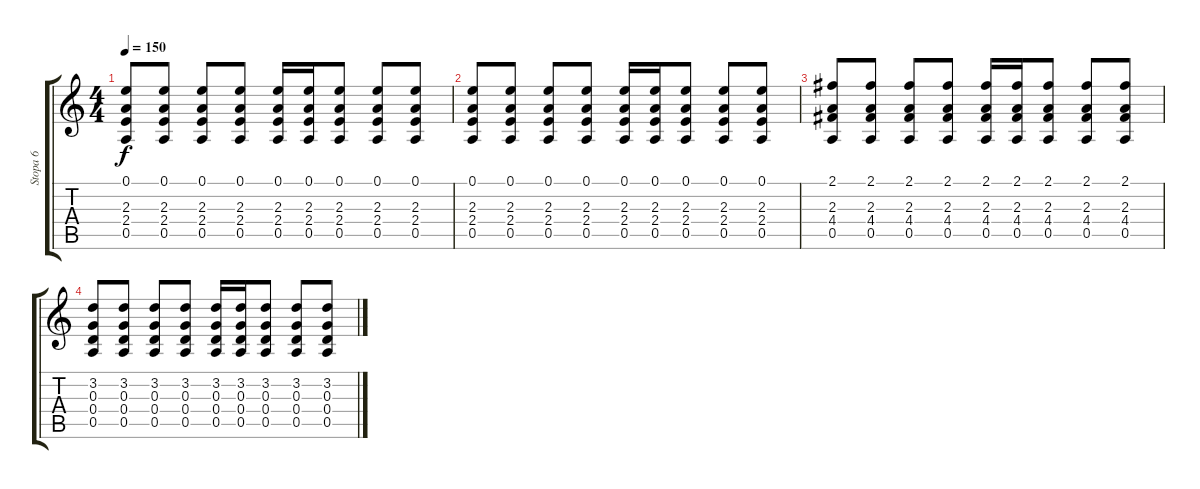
\track ("Stopa 6" "Stopa 6") {instrument distortionguitar}
\staff {score tabs}
\tuning (E4 B3 G3 D3 A2 E2) {hide}
\ts (4 4)
\tempo 150
\clef g2
\ks c
(0.1 2.3 2.4 0.5).8{dy f} (0.1 2.3 2.4 0.5).8 (0.1 2.3 2.4 0.5).8 (0.1 2.3 2.4 0.5).8 (0.1 2.3 2.4 0.5).16 (0.1 2.3 2.4 0.5).16 (0.1 2.3 2.4 0.5).8 (0.1 2.3 2.4 0.5).8 (0.1 2.3 2.4 0.5).8 |
(0.1 2.3 2.4 0.5).8 (0.1 2.3 2.4 0.5).8 (0.1 2.3 2.4 0.5).8 (0.1 2.3 2.4 0.5).8 (0.1 2.3 2.4 0.5).16 (0.1 2.3 2.4 0.5).16 (0.1 2.3 2.4 0.5).8 (0.1 2.3 2.4 0.5).8 (0.1 2.3 2.4 0.5).8 |
(2.1 2.3 4.4 0.5).8 (2.1 2.3 4.4 0.5).8 (2.1 2.3 4.4 0.5).8 (2.1 2.3 4.4 0.5).8 (2.1 2.3 4.4 0.5).16 (2.1 2.3 4.4 0.5).16 (2.1 2.3 4.4 0.5).8 (2.1 2.3 4.4 0.5).8 (2.1 2.3 4.4 0.5).8 |
(3.2 0.3 0.4 0.5).8 (3.2 0.3 0.4 0.5).8 (3.2 0.3 0.4 0.5).8 (3.2 0.3 0.4 0.5).8 (3.2 0.3 0.4 0.5).16 (3.2 0.3 0.4 0.5).16 (3.2 0.3 0.4 0.5).8 (3.2 0.3 0.4 0.5).8 (3.2 0.3 0.4 0.5).8
